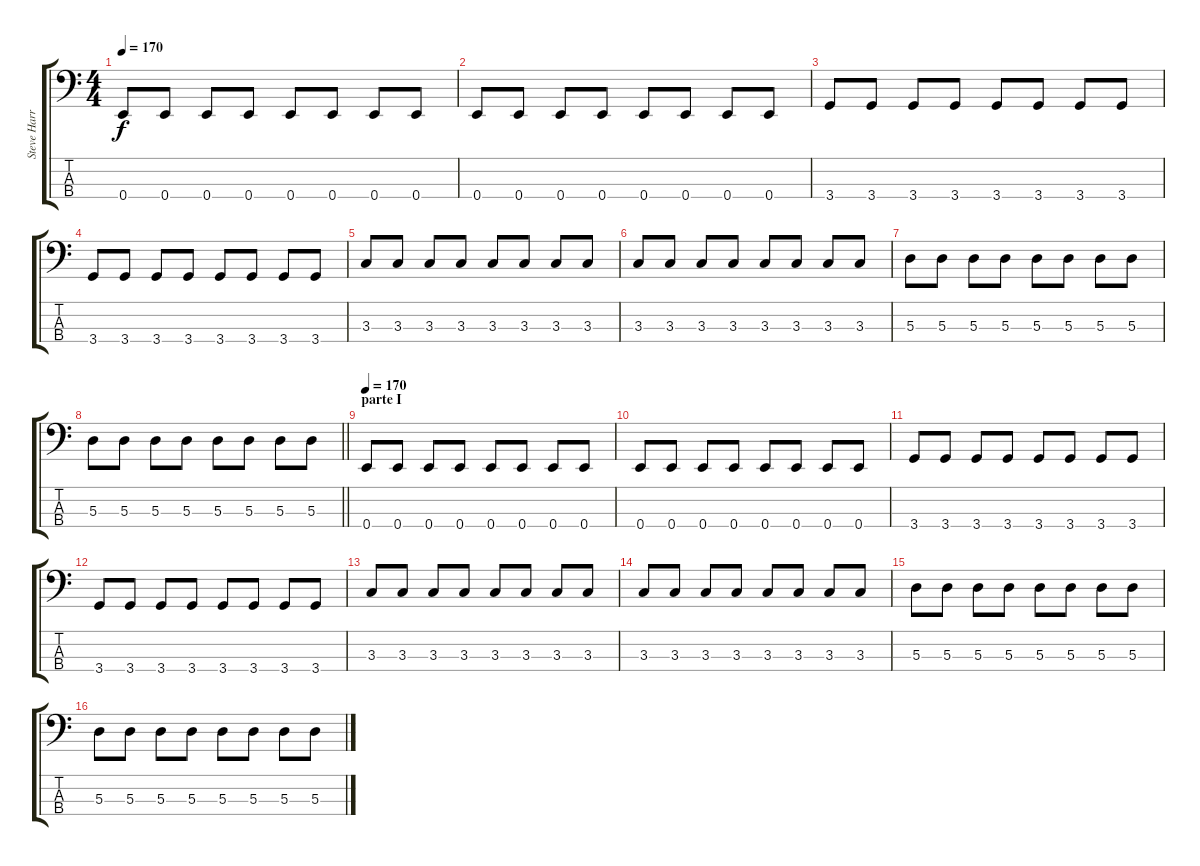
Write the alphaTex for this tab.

\track ("Steve Harris" "Steve Harr") {instrument electricbassfinger}
\staff {score tabs}
\tuning (G2 D2 A1 E1) {hide}
\ts (4 4)
\tempo 170
\clef f4
\ks c
0.4.8{dy f} 0.4.8 0.4.8 0.4.8 0.4.8 0.4.8 0.4.8 0.4.8 |
0.4.8 0.4.8 0.4.8 0.4.8 0.4.8 0.4.8 0.4.8 0.4.8 |
3.4.8 3.4.8 3.4.8 3.4.8 3.4.8 3.4.8 3.4.8 3.4.8 |
3.4.8 3.4.8 3.4.8 3.4.8 3.4.8 3.4.8 3.4.8 3.4.8 |
3.3.8 3.3.8 3.3.8 3.3.8 3.3.8 3.3.8 3.3.8 3.3.8 |
3.3.8 3.3.8 3.3.8 3.3.8 3.3.8 3.3.8 3.3.8 3.3.8 |
5.3.8 5.3.8 5.3.8 5.3.8 5.3.8 5.3.8 5.3.8 5.3.8 |
\barLineRight lightlight
5.3.8 5.3.8 5.3.8 5.3.8 5.3.8 5.3.8 5.3.8 5.3.8 |
\section ("" "parte I")
\tempo 180
\tempo 170
0.4.8 0.4.8 0.4.8 0.4.8 0.4.8 0.4.8 0.4.8 0.4.8 |
0.4.8 0.4.8 0.4.8 0.4.8 0.4.8 0.4.8 0.4.8 0.4.8 |
3.4.8 3.4.8 3.4.8 3.4.8 3.4.8 3.4.8 3.4.8 3.4.8 |
3.4.8 3.4.8 3.4.8 3.4.8 3.4.8 3.4.8 3.4.8 3.4.8 |
3.3.8 3.3.8 3.3.8 3.3.8 3.3.8 3.3.8 3.3.8 3.3.8 |
3.3.8 3.3.8 3.3.8 3.3.8 3.3.8 3.3.8 3.3.8 3.3.8 |
5.3.8 5.3.8 5.3.8 5.3.8 5.3.8 5.3.8 5.3.8 5.3.8 |
5.3.8 5.3.8 5.3.8 5.3.8 5.3.8 5.3.8 5.3.8 5.3.8
